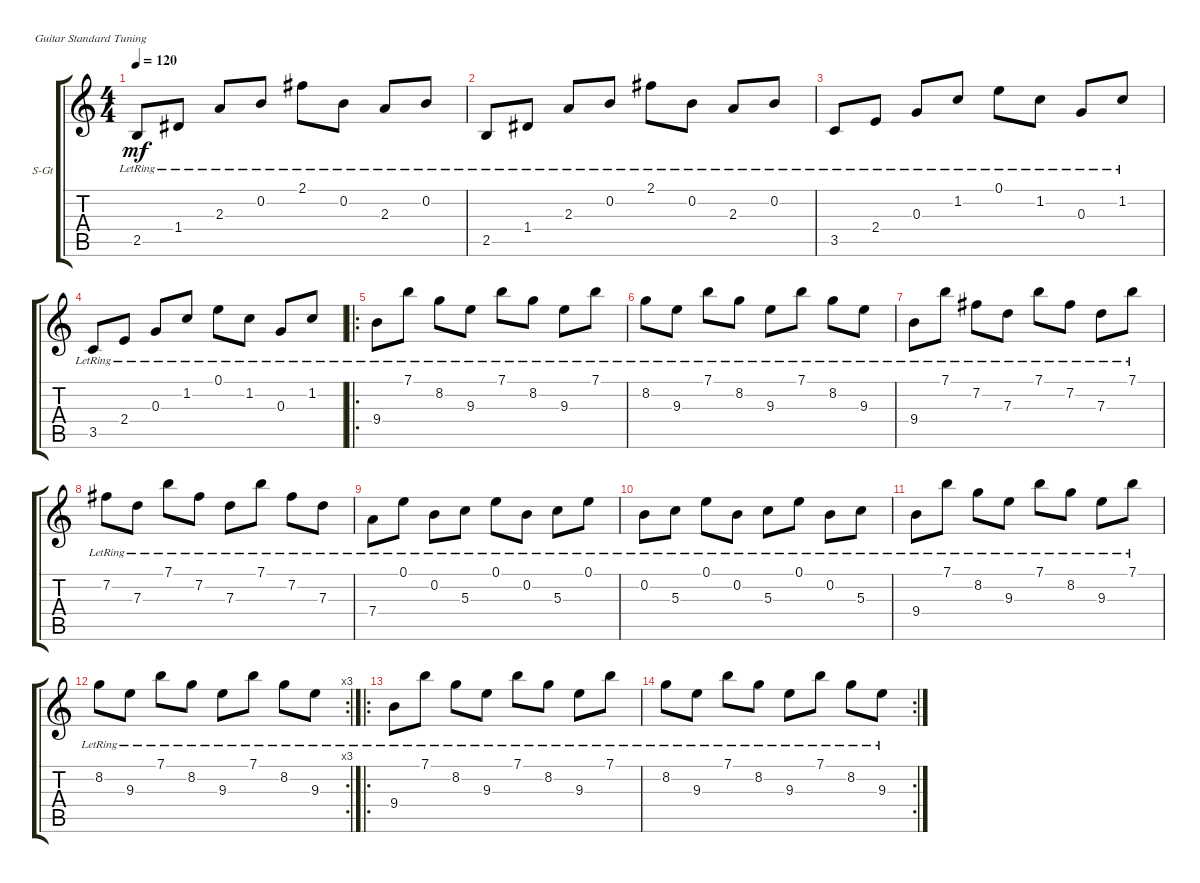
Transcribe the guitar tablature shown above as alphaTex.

\defaultSystemsLayout 4
\bracketExtendMode groupsimilarinstruments
\firstSystemTrackNameOrientation horizontal
\otherSystemsTrackNameOrientation horizontal
\track ("Steel Guitar" "S-Gt") {instrument acousticguitarsteel}
\staff {score tabs}
\tuning (E4 B3 G3 D3 A2 E2)
\ts (4 4)
\tempo 120
\clef g2
\ks c
2.5{lr}.8{dy mf} 1.4{lr}.8 2.3{lr}.8 0.2{lr}.8 2.1{lr}.8 0.2{lr}.8 2.3{lr}.8 0.2{lr}.8 |
2.5{lr}.8 1.4{lr}.8 2.3{lr}.8 0.2{lr}.8 2.1{lr}.8 0.2{lr}.8 2.3{lr}.8 0.2{lr}.8 |
3.5{lr}.8 2.4{lr}.8 0.3{lr}.8 1.2{lr}.8 0.1{lr}.8 1.2{lr}.8 0.3{lr}.8 1.2{lr}.8 |
3.5{lr}.8 2.4{lr}.8 0.3{lr}.8 1.2{lr}.8 0.1{lr}.8 1.2{lr}.8 0.3{lr}.8 1.2{lr}.8 |
\ro
9.4{lr}.8 7.1{lr}.8 8.2{lr}.8 9.3{lr}.8 7.1{lr}.8 8.2{lr}.8 9.3{lr}.8 7.1{lr}.8 |
8.2{lr}.8 9.3{lr}.8 7.1{lr}.8 8.2{lr}.8 9.3{lr}.8 7.1{lr}.8 8.2{lr}.8 9.3{lr}.8 |
9.4{lr}.8 7.1{lr}.8 7.2{lr}.8 7.3{lr}.8 7.1{lr}.8 7.2{lr}.8 7.3{lr}.8 7.1{lr}.8 |
7.2{lr}.8 7.3{lr}.8 7.1{lr}.8 7.2{lr}.8 7.3{lr}.8 7.1{lr}.8 7.2{lr}.8 7.3{lr}.8 |
7.4{lr}.8 0.1{lr}.8 0.2{lr}.8 5.3{lr}.8 0.1{lr}.8 0.2{lr}.8 5.3{lr}.8 0.1{lr}.8 |
0.2{lr}.8 5.3{lr}.8 0.1{lr}.8 0.2{lr}.8 5.3{lr}.8 0.1{lr}.8 0.2{lr}.8 5.3{lr}.8 |
9.4{lr}.8 7.1{lr}.8 8.2{lr}.8 9.3{lr}.8 7.1{lr}.8 8.2{lr}.8 9.3{lr}.8 7.1{lr}.8 |
\rc 3
8.2{lr}.8 9.3{lr}.8 7.1{lr}.8 8.2{lr}.8 9.3{lr}.8 7.1{lr}.8 8.2{lr}.8 9.3{lr}.8 |
\ro
9.4{lr}.8 7.1{lr}.8 8.2{lr}.8 9.3{lr}.8 7.1{lr}.8 8.2{lr}.8 9.3{lr}.8 7.1{lr}.8 |
\rc 2
8.2{lr}.8 9.3{lr}.8 7.1{lr}.8 8.2{lr}.8 9.3{lr}.8 7.1{lr}.8 8.2{lr}.8 9.3{lr}.8
